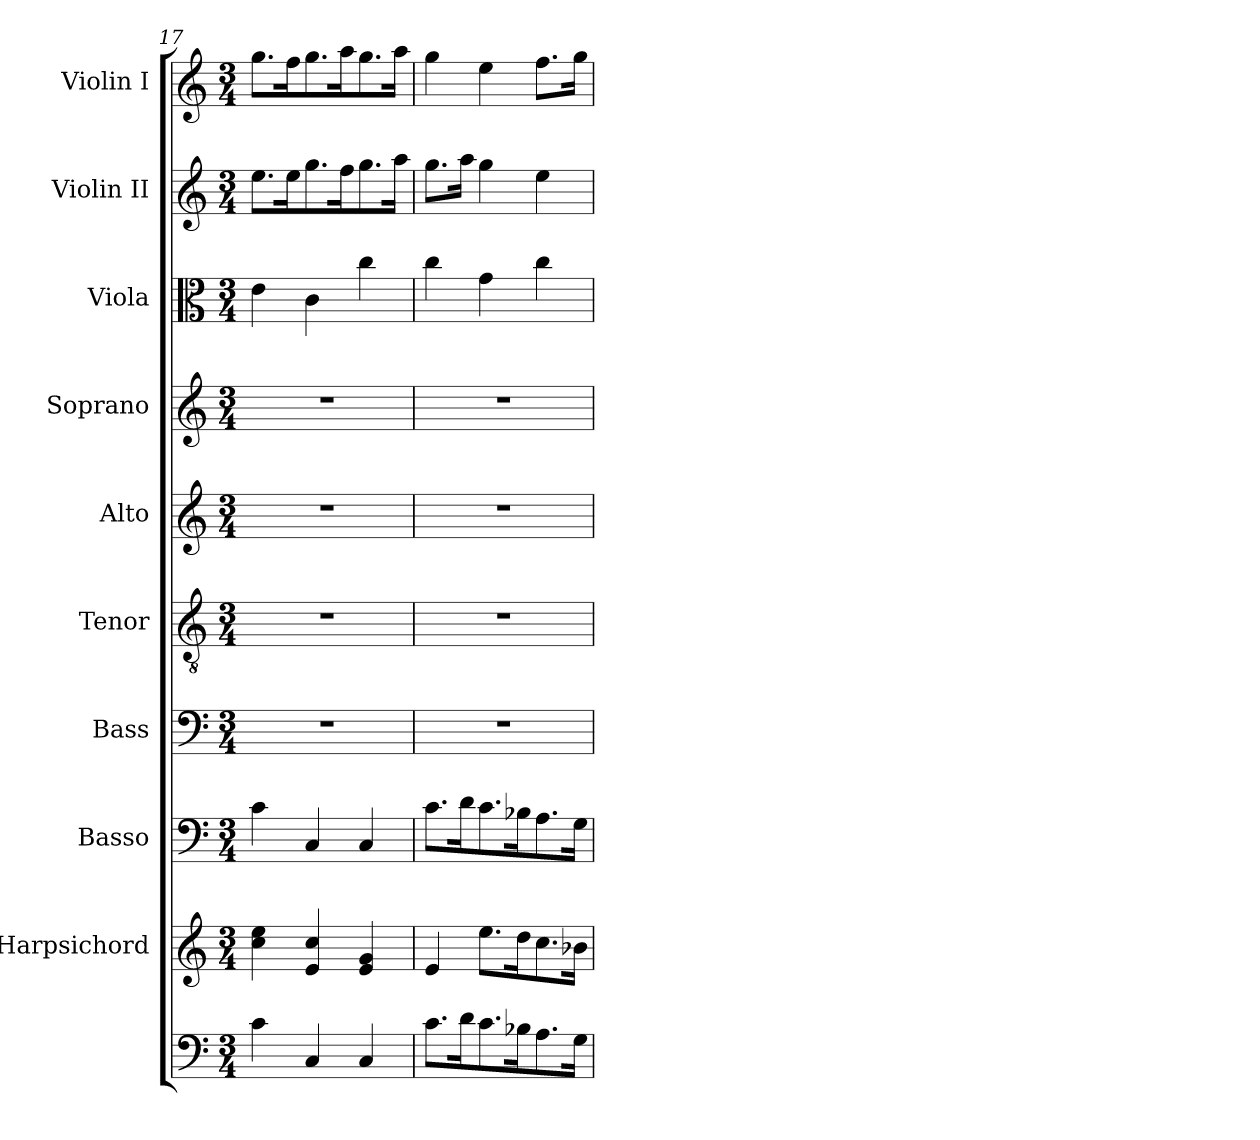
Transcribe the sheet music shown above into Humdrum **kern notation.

**kern	**kern	**kern	**kern	**kern	**kern	**kern	**kern	**kern	**kern
*part10	*part9	*part8	*part7	*part6	*part5	*part4	*part3	*part2	*part1
*staff10	*staff9	*staff8	*staff7	*staff6	*staff5	*staff4	*staff3	*staff2	*staff1
*	*I"Harpsichord	*I"Basso	*I"Bass	*I"Tenor	*I"Alto	*I"Soprano	*I"Viola	*I"Violin II	*I"Violin I
*	*	*	*I'B.	*I'T.	*I'A.	*I'S.	*I'Vla.	*I'Vln. II	*I'Vln. I
*clefF4	*clefG2	*clefF4	*clefF4	*clefGv2	*clefG2	*clefG2	*clefC3	*clefG2	*clefG2
*	*	*	*	*ITrd7c12	*	*	*	*	*
*k[]	*k[]	*k[]	*k[]	*k[]	*k[]	*k[]	*k[]	*k[]	*k[]
*C:	*C:	*C:	*C:	*C:	*C:	*C:	*C:	*C:	*C:
*M3/4	*M3/4	*M3/4	*M3/4	*M3/4	*M3/4	*M3/4	*M3/4	*M3/4	*M3/4
=17	=17	=17	=17	=17	=17	=17	=17	=17	=17
!	!	!	!LO:N:vis=1	!LO:N:vis=1	!LO:N:vis=1	!LO:N:vis=1	!	!	!
4ci\	4cci\ 4eei	4ci\	2.r	2.r	2.r	2.r	4ei\	8.eei\L	8.ggi\L
.	.	.	.	.	.	.	.	16eei\k	16ffi\k
4Ci/	4ei/ 4cci	4Ci/	.	.	.	.	4ci\	8.ggi\	8.ggi\
.	.	.	.	.	.	.	.	16ffi\k	16aai\k
4Ci/	4ei/ 4gi	4Ci/	.	.	.	.	4cci\	8.ggi\	8.ggi\
.	.	.	.	.	.	.	.	16aai\Jk	16aai\Jk
=18	=18	=18	=18	=18	=18	=18	=18	=18	=18
!	!	!	!LO:N:vis=1	!LO:N:vis=1	!LO:N:vis=1	!LO:N:vis=1	!	!	!
8.ci\L	4ei/	8.ci\L	2.r	2.r	2.r	2.r	4cci\	8.ggi\L	4ggi\
16di\k	.	16di\k	.	.	.	.	.	16aai\Jk	.
8.ci\	8.eei\L	8.ci\	.	.	.	.	4gi\	4ggi\	4eei\
16B-Xi\k	16ddi\k	16B-Xi\k	.	.	.	.	.	.	.
8.Ai\	8.cci\	8.Ai\	.	.	.	.	4cci\	4eei\	8.ffi\L
16Gi\Jk	16b-Xi\Jk	16Gi\Jk	.	.	.	.	.	.	16ggi\Jk
=	=	=	=	=	=	=	=	=	=
*-	*-	*-	*-	*-	*-	*-	*-	*-	*-
